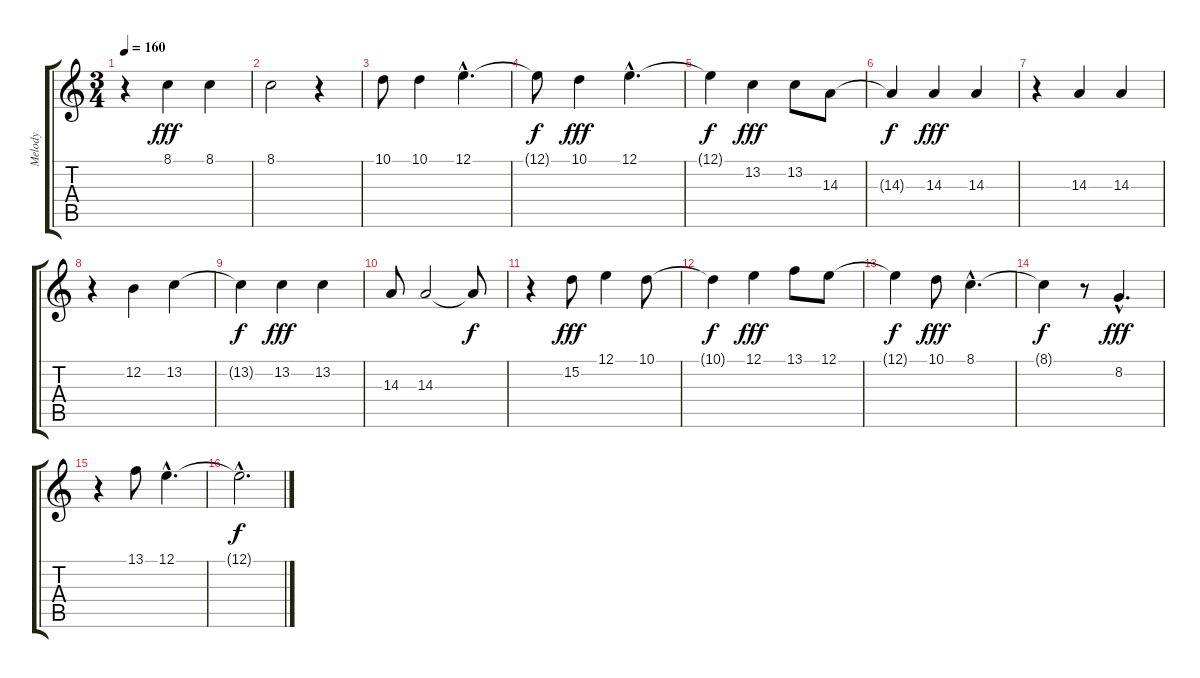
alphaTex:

\track ("Melody" "Melody") {instrument altosax}
\staff {score tabs}
\tuning (E4 B3 G3 D3 A2 E2) {hide}
\ts (3 4)
\tempo 160
\clef g2
\ks c
r.4{dy fff} 8.1.4 8.1.4 |
8.1.2 r.4 |
10.1.8 10.1.4 12.1{hac}.4{d} |
12.1{t}.8{dy f} 10.1.4{dy fff} 12.1{hac}.4{d} |
12.1{t}.4{dy f} 13.2.4{dy fff} 13.2.8 14.3.8 |
14.3{t}.4{dy f} 14.3.4{dy fff} 14.3.4 |
r.4 14.3.4 14.3.4 |
r.4 12.2.4 13.2.4 |
13.2{t}.4{dy f} 13.2.4{dy fff} 13.2.4 |
14.3.8 14.3.2 14.3{t}.8{dy f} |
r.4 15.2.8{dy fff} 12.1.4 10.1.8 |
10.1{t}.4{dy f} 12.1.4{dy fff} 13.1.8 12.1.8 |
12.1{t}.4{dy f} 10.1.8{dy fff} 8.1{hac}.4{d} |
8.1{t}.4{dy f} r.8 8.2{hac}.4{d dy fff} |
r.4 13.1.8 12.1{hac}.4{d} |
12.1{hac t}.2{d dy f}
